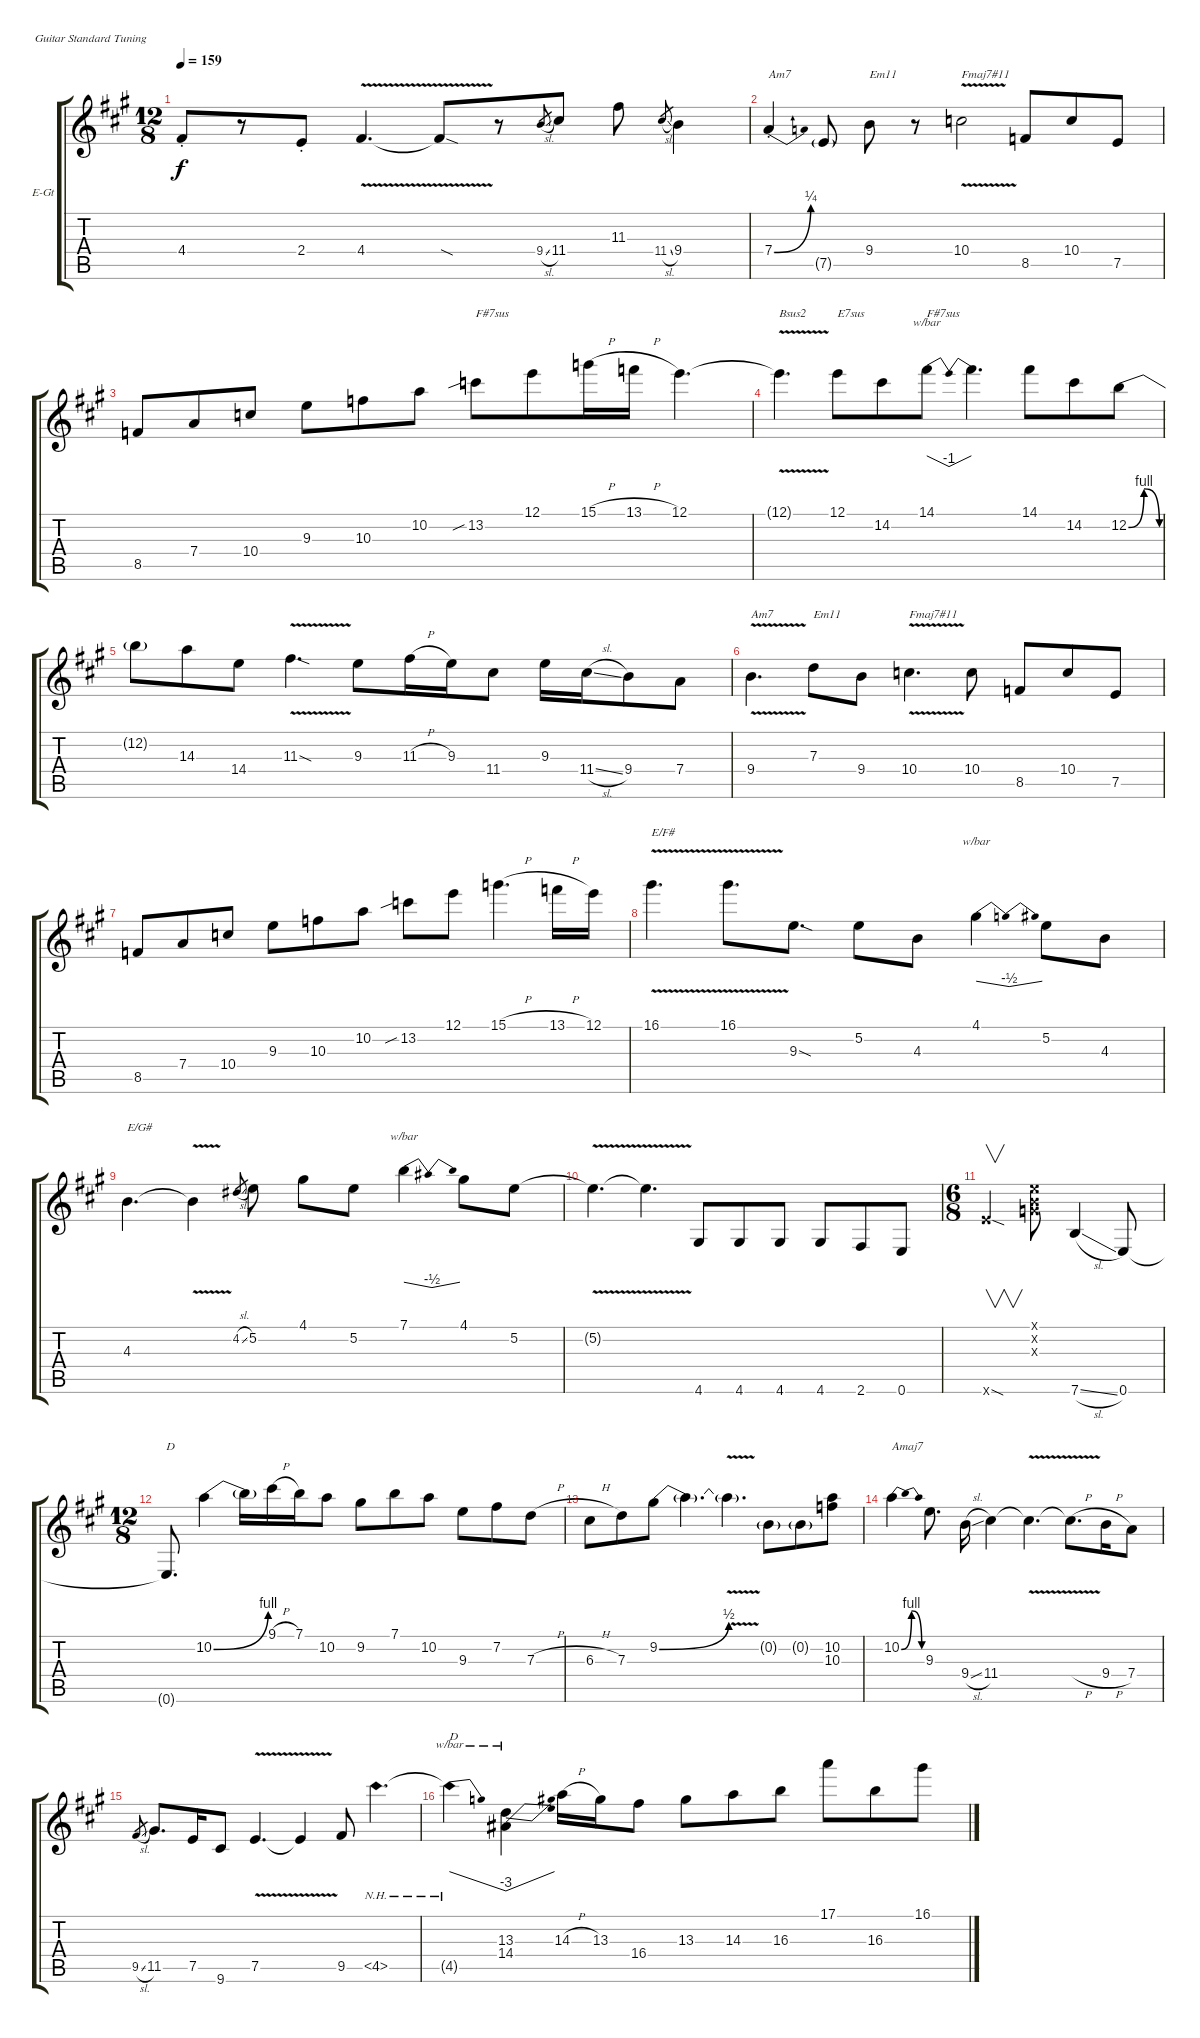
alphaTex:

\defaultSystemsLayout 4
\bracketExtendMode groupsimilarinstruments
\firstSystemTrackNameOrientation horizontal
\otherSystemsTrackNameOrientation horizontal
\track ("Electric Guitar" "E-Gt") {instrument distortionguitar}
\staff {score tabs}
\tuning (E4 B3 G3 D3 A2 E2)
\ts (12 8)
\tempo 159
\clef g2
\ks a
4.4{st}.8{dy f} r.8 2.4{st}.8 4.4{v}.4{d} 4.4{sod t}.8 r.8 9.4{sl}.8{gr} 11.4.8 11.3.8 11.4{sl}.8{gr} 9.4.4 |
7.4{be (bend 0 0 22.8 1) st}.4{txt "Am7"} 7.5{g}.8 9.4.8{txt "Em11"} r.8 10.4{v}.2{txt "Fmaj7#11"} 8.5.8 10.4.8 7.5.8 |
8.5.8 7.4.8 10.4.8 9.3.8 10.3.8 10.2.8 13.2{sib}.8{txt "F#7sus"} 12.1.8 15.1{h}.16 13.1{h}.16 12.1.4{d} |
12.1{v t}.4{d txt "Bsus2"} 12.1.8{txt "E7sus"} 14.2.8 14.1.8{tbe (dip default 0 0 9 -4 12 -4 19.8 0) txt "F#7sus"} 14.1{t}.4{d} 14.1.8 14.2.8 12.2{be (bendrelease 0 0 6 4 21 4 44.4 0)}.8 |
12.2{t}.8 14.3.8 14.4.8 11.3{v sod}.4{d} 9.3.8 11.3{h}.16 9.3.16 11.4.8 9.3.16 11.4{sl}.16 9.4.8 7.4.8 |
9.4{v}.4{d txt "Am7"} 7.3.8{txt "Em11"} 9.4.8 10.4{v}.4{d txt "Fmaj7#11"} 10.4.8 8.5.8 10.4.8 7.5.8 |
8.5.8 7.4.8 10.4.8 9.3.8 10.3.8 10.2.8 13.2{sib}.8 12.1.8 15.1{h}.4{d} 13.1{h}.16 12.1.16 |
16.1{v}.4{d txt "E/F#"} 16.1{v}.8{d} 9.3{sod}.8{d} 5.2.8 4.3.8 4.1.4{tbe (dip default 0 0 4.8 -2 6.6 -2 11.4 0)} 5.2.8 4.3.8 |
4.3.4{d txt "E/G#"} 4.3{v t}.4 4.2{sl}.8{gr} 5.2.8 4.1.8 5.2.8 7.1.4{tbe (dip default 0 0 4.8 -2 10.2 -2 17.4 0)} 4.1.8 5.2.8 |
5.2{v t}.4{d} 5.2{v t}.4{d} 4.6.8 4.6.8 4.6.8 4.6.8 2.6.8 0.6.8 |
\ts (6 8)
12.6{sod x}.4{v} (0.3{x} 0.2{x} 0.1{x}).8 7.6{sl}.4 0.6.8 |
\ts (12 8)
0.6{t}.8{d txt "D"} 10.2{be (bend 0 0 15 4)}.4 10.2{t}.16 9.1{h}.16 7.1.16 10.2.8 9.2.8 7.1.8 10.2.8 9.3.8 7.2.8 7.3{h}.8 |
6.3{h}.8 7.3.8 9.2{be (bend 0 0 15.6 2)}.8 9.2{t}.4{d} 9.2{v t}.4{d} 0.2{g}.8 0.2{g}.8 (10.2 10.3).8 |
10.2{be (bendrelease 0 0 10.2 4 26.4 4 39.6 0)}.4{txt "Amaj7"} 9.3.8{d} 9.4{sl}.16 11.4.4 11.4{v t}.4{d} 11.4{h t}.8{d} 9.4{h}.16 7.4.8 |
9.5{sl}.8{gr} 11.5.8{d} 7.5.16 9.6.8 7.5{v}.4{d} 7.5{t}.4 9.5.8 4.5{nh}.4{d} |
4.5{nh t}.4{tbe (dive default 0 0 60 -12) txt "D"} (14.4 13.3).4{tbe (dive default 0.6 -12 20.4 0)} 14.3{h}.16 13.3.16 16.4.8 13.3.8 14.3.8 16.3.8 17.1.8 16.3.8 16.1.8
